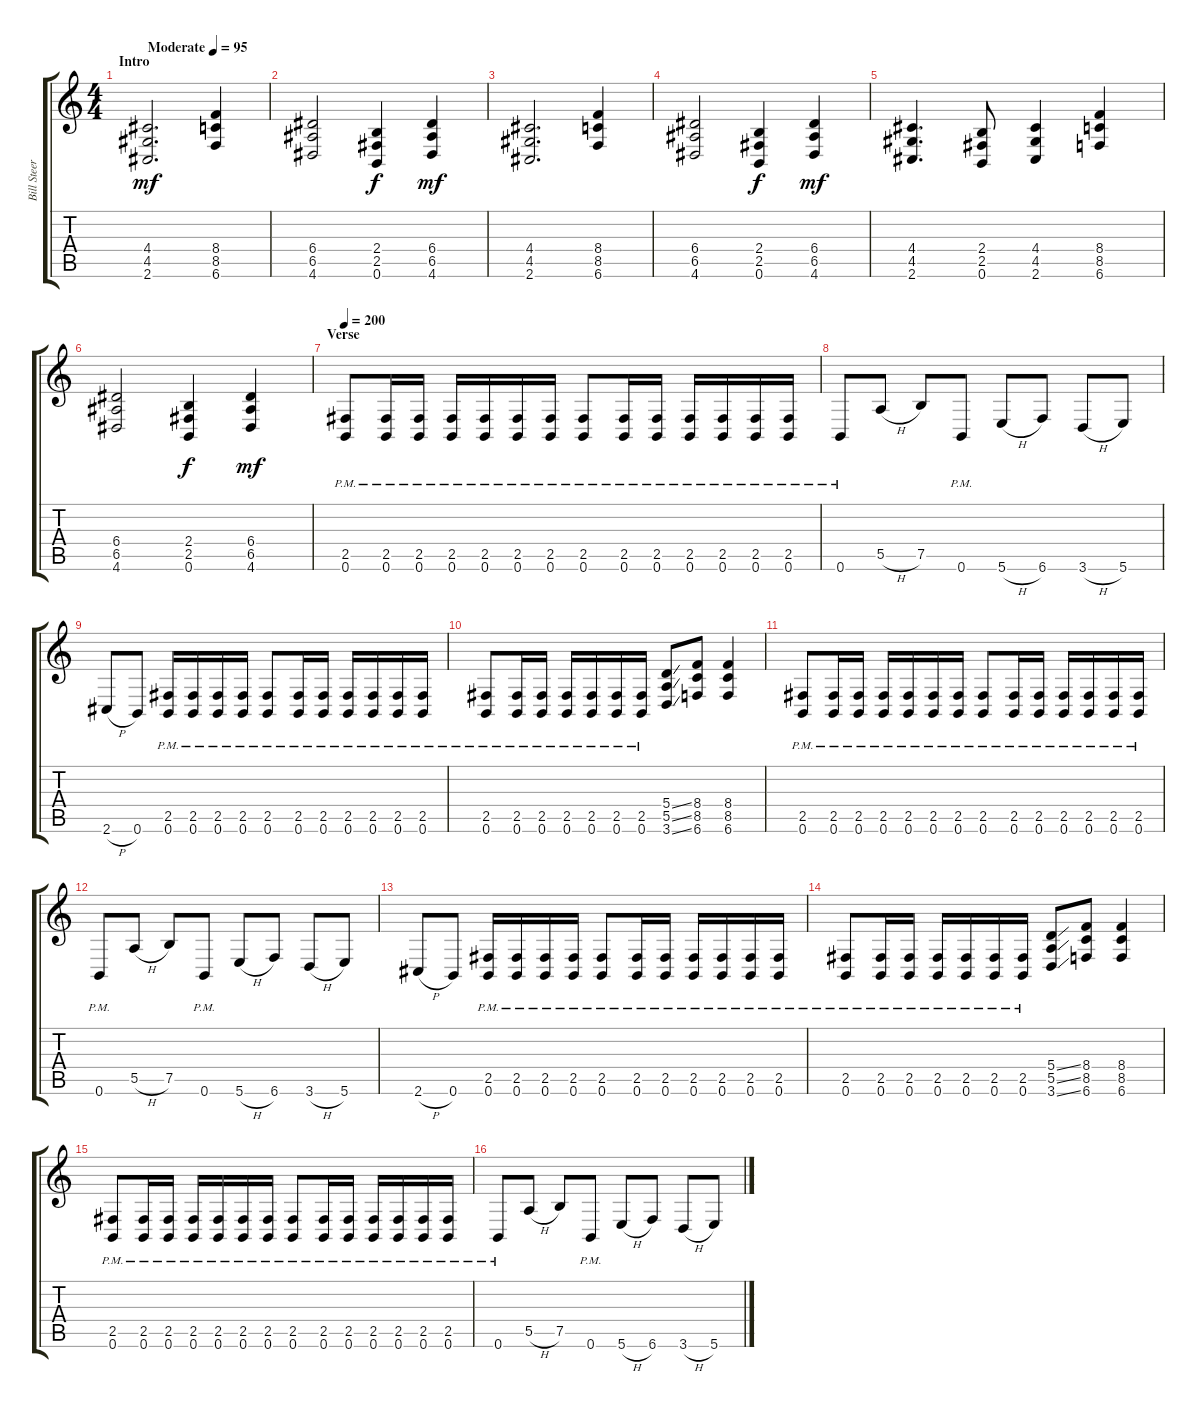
\track ("Bill Steer (right)" "Bill Steer") {instrument distortionguitar}
\staff {score tabs}
\tuning (B3 Gb3 D3 A2 E2 B1) {hide}
\ts (4 4)
\section ("" "Intro")
\tempo (95 "Moderate")
\clef g2
\ks c
(4.4 4.5 2.6).2{d dy mf instrument distortionguitar} (8.4 8.5 6.6).4 |
(6.4 6.5 4.6).2 (2.4 2.5 0.6).4{dy f} (6.4 6.5 4.6).4{dy mf} |
(4.4 4.5 2.6).2{d} (8.4 8.5 6.6).4 |
(6.4 6.5 4.6).2 (2.4 2.5 0.6).4{dy f} (6.4 6.5 4.6).4{dy mf} |
(4.4 4.5 2.6).4{d} (2.4 2.5 0.6).8 (4.4 4.5 2.6).4 (8.4 8.5 6.6).4 |
(6.4 6.5 4.6).2 (2.4 2.5 0.6).4{dy f} (6.4 6.5 4.6).4{dy mf} |
\section ("" "Verse")
\tempo 200
(2.5{pm} 0.6{pm}).8 (2.5{pm} 0.6{pm}).16 (2.5{pm} 0.6{pm}).16 (2.5{pm} 0.6{pm}).16 (2.5{pm} 0.6{pm}).16 (2.5{pm} 0.6{pm}).16 (2.5{pm} 0.6{pm}).16 (2.5{pm} 0.6{pm}).8 (2.5{pm} 0.6{pm}).16 (2.5{pm} 0.6{pm}).16 (2.5{pm} 0.6{pm}).16 (2.5{pm} 0.6{pm}).16 (2.5{pm} 0.6{pm}).16 (2.5{pm} 0.6{pm}).16 |
0.6{pm}.8 5.5{h}.8 7.5.8 0.6{pm}.8 5.6{h}.8 6.6.8 3.6{h}.8 5.6.8 |
2.6{h}.8 0.6.8 (2.5{pm} 0.6{pm}).16 (2.5{pm} 0.6{pm}).16 (2.5{pm} 0.6{pm}).16 (2.5{pm} 0.6{pm}).16 (2.5{pm} 0.6{pm}).8 (2.5{pm} 0.6{pm}).16 (2.5{pm} 0.6{pm}).16 (2.5{pm} 0.6{pm}).16 (2.5{pm} 0.6{pm}).16 (2.5{pm} 0.6{pm}).16 (2.5{pm} 0.6{pm}).16 |
(2.5{pm} 0.6{pm}).8 (2.5{pm} 0.6{pm}).16 (2.5{pm} 0.6{pm}).16 (2.5{pm} 0.6{pm}).16 (2.5{pm} 0.6{pm}).16 (2.5{pm} 0.6{pm}).16 (2.5{pm} 0.6{pm}).16 (5.4{ss} 5.5{ss} 3.6{ss}).8 (8.4 8.5 6.6).8 (8.4 8.5 6.6).4 |
(2.5{pm} 0.6{pm}).8 (2.5{pm} 0.6{pm}).16 (2.5{pm} 0.6{pm}).16 (2.5{pm} 0.6{pm}).16 (2.5{pm} 0.6{pm}).16 (2.5{pm} 0.6{pm}).16 (2.5{pm} 0.6{pm}).16 (2.5{pm} 0.6{pm}).8 (2.5{pm} 0.6{pm}).16 (2.5{pm} 0.6{pm}).16 (2.5{pm} 0.6{pm}).16 (2.5{pm} 0.6{pm}).16 (2.5{pm} 0.6{pm}).16 (2.5{pm} 0.6{pm}).16 |
0.6{pm}.8 5.5{h}.8 7.5.8 0.6{pm}.8 5.6{h}.8 6.6.8 3.6{h}.8 5.6.8 |
2.6{h}.8 0.6.8 (2.5{pm} 0.6{pm}).16 (2.5{pm} 0.6{pm}).16 (2.5{pm} 0.6{pm}).16 (2.5{pm} 0.6{pm}).16 (2.5{pm} 0.6{pm}).8 (2.5{pm} 0.6{pm}).16 (2.5{pm} 0.6{pm}).16 (2.5{pm} 0.6{pm}).16 (2.5{pm} 0.6{pm}).16 (2.5{pm} 0.6{pm}).16 (2.5{pm} 0.6{pm}).16 |
(2.5{pm} 0.6{pm}).8 (2.5{pm} 0.6{pm}).16 (2.5{pm} 0.6{pm}).16 (2.5{pm} 0.6{pm}).16 (2.5{pm} 0.6{pm}).16 (2.5{pm} 0.6{pm}).16 (2.5{pm} 0.6{pm}).16 (5.4{ss} 5.5{ss} 3.6{ss}).8 (8.4 8.5 6.6).8 (8.4 8.5 6.6).4 |
(2.5{pm} 0.6{pm}).8 (2.5{pm} 0.6{pm}).16 (2.5{pm} 0.6{pm}).16 (2.5{pm} 0.6{pm}).16 (2.5{pm} 0.6{pm}).16 (2.5{pm} 0.6{pm}).16 (2.5{pm} 0.6{pm}).16 (2.5{pm} 0.6{pm}).8 (2.5{pm} 0.6{pm}).16 (2.5{pm} 0.6{pm}).16 (2.5{pm} 0.6{pm}).16 (2.5{pm} 0.6{pm}).16 (2.5{pm} 0.6{pm}).16 (2.5{pm} 0.6{pm}).16 |
0.6{pm}.8 5.5{h}.8 7.5.8 0.6{pm}.8 5.6{h}.8 6.6.8 3.6{h}.8 5.6.8
